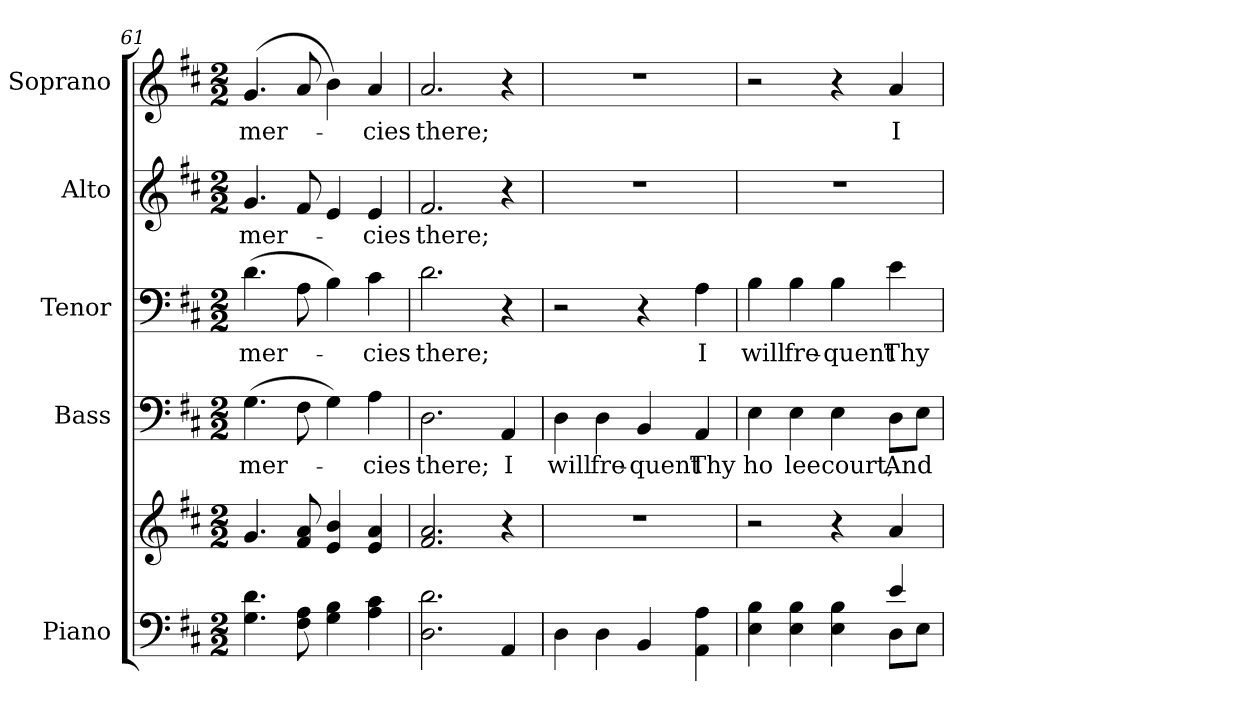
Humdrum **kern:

**kern	**kern	**kern	**text	**kern	**text	**kern	**text	**kern	**text
*part5	*part5	*part4	*part4	*part3	*part3	*part2	*part2	*part1	*part1
*staff6	*staff5	*staff4	*staff4	*staff3	*staff3	*staff2	*staff2	*staff1	*staff1
*I"Piano	*	*I"Bass	*	*I"Tenor	*	*I"Alto	*	*I"Soprano	*
*I'Pno.	*	*I'B.	*	*I'T.	*	*I'A.	*	*I'S.	*
*clefF4	*clefG2	*clefF4	*	*clefF4	*	*clefG2	*	*clefG2	*
*k[f#c#]	*k[f#c#]	*k[f#c#]	*	*k[f#c#]	*	*k[f#c#]	*	*k[f#c#]	*
*D:	*D:	*D:	*	*D:	*	*D:	*	*D:	*
*M2/2	*M2/2	*M2/2	*	*M2/2	*	*M2/2	*	*M2/2	*
=61	=61	=61	=61	=61	=61	=61	=61	=61	=61
!	!	!	!LO:LY:b:color=#000000	!	!	!	!	!	!
!	!	!	!	!	!LO:LY:b:color=#000000	!	!	!	!
!	!	!	!	!	!	!	!LO:LY:b:color=#000000	!	!
!	!	!	!	!	!	!	!	!	!LO:LY:b:color=#000000
4.Gi\ 4.di	4.gi/	(4.Gi\	mer-	(4.di\	mer-	4.gi/	mer-	(4.gi/	mer-
8F#i\ 8Ai	8f#i/ 8ai	8F#i\	.	8Ai\	.	8f#i/	.	8ai/	.
4Gi\ 4Bi	4ei/ 4bi	4Gi\)	.	4Bi\)	.	4ei/	.	4bi\)	.
!	!	!	!LO:LY:b:color=#000000	!	!	!	!	!	!
!	!	!	!	!	!LO:LY:b:color=#000000	!	!	!	!
!	!	!	!	!	!	!	!LO:LY:b:color=#000000	!	!
!	!	!	!	!	!	!	!	!	!LO:LY:b:color=#000000
4Ai\ 4c#i	4ei/ 4ai	4Ai\	-cies	4c#i\	-cies	4ei/	-cies	4ai/	-cies
=62	=62	=62	=62	=62	=62	=62	=62	=62	=62
!	!	!	!LO:LY:b:color=#000000	!	!	!	!	!	!
!	!	!	!	!	!LO:LY:b:color=#000000	!	!	!	!
!	!	!	!	!	!	!	!LO:LY:b:color=#000000	!	!
!	!	!	!	!	!	!	!	!	!LO:LY:b:color=#000000
2.Di\ 2.di	2.f#i/ 2.ai	2.Di\	there;	2.di\	there;	2.f#i/	there;	2.ai/	there;
!	!	!	!LO:LY:b:color=#000000	!	!	!	!	!	!
4AAi/	4r	4AAi/	I	4r	.	4r	.	4r	.
!!LO:PB:g=z
=63	=63	=63	=63	=63	=63	=63	=63	=63	=63
!	!	!	!LO:LY:b:color=#000000	!	!	!	!	!	!
4Di\	1r	4Di\	will	2r	.	1r	.	1r	.
!	!	!	!LO:LY:b:color=#000000	!	!	!	!	!	!
4Di\	.	4Di\	fre-	.	.	.	.	.	.
!	!	!	!LO:LY:b:color=#000000	!	!	!	!	!	!
4BBi/	.	4BBi/	-quent	4r	.	.	.	.	.
!	!	!	!LO:LY:b:color=#000000	!	!	!	!	!	!
!	!	!	!	!	!LO:LY:b:color=#000000	!	!	!	!
4AAi\ 4Ai	.	4AAi/	Thy	4Ai\	I	.	.	.	.
=64	=64	=64	=64	=64	=64	=64	=64	=64	=64
*^	*	*	*	*	*	*	*	*	*
!	!	!	!	!LO:LY:b:color=#000000	!	!	!	!	!	!
!	!	!	!	!	!	!LO:LY:b:color=#000000	!	!	!	!
4Ei\ 4Bi	2ryy	2r	4Ei\	ho	4Bi\	will	1r	.	2r	.
!	!	!	!	!LO:LY:b:color=#000000	!	!	!	!	!	!
!	!	!	!	!	!	!LO:LY:b:color=#000000	!	!	!	!
4Ei\ 4Bi	.	.	4Ei\	lee	4Bi\	fre-	.	.	.	.
!	!	!	!	!LO:LY:b:color=#000000	!	!	!	!	!	!
!	!	!	!	!	!	!LO:LY:b:color=#000000	!	!	!	!
4Ei\ 4Bi	4ryy	4r	4Ei\	court,	4Bi\	-quent	.	.	4r	.
!	!	!	!	!LO:LY:b:color=#000000	!	!	!	!	!	!
!	!	!	!	!	!	!LO:LY:b:color=#000000	!	!	!	!
!	!	!	!	!	!	!	!	!	!	!LO:LY:b:color=#000000
4ei/	8Di\L	4ai/	8Di\L	And	4ei\	Thy	.	.	4ai/	I
.	8Ei\J	.	8Ei\J	.	.	.	.	.	.	.
*v	*v	*	*	*	*	*	*	*	*	*
=	=	=	=	=	=	=	=	=	=
*-	*-	*-	*-	*-	*-	*-	*-	*-	*-
